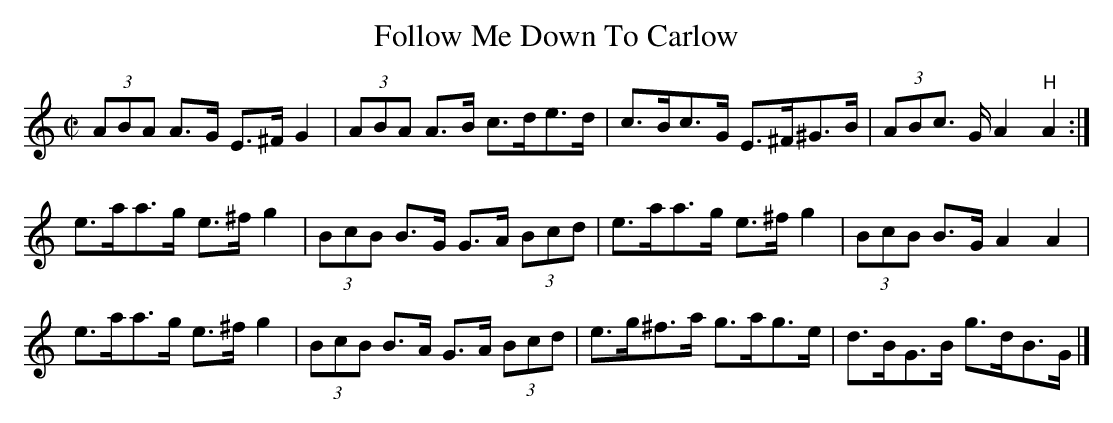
X:1
T: Follow Me Down To Carlow
M: C|
L: 1/8
K: Am
(3ABA A>G E>^FG2|(3ABA A>B c>de>d|c>Bc>G E>^F^G>B|(3ABc >GA2"H"A2:|
e>aa>g e>^fg2|(3BcB B>G G>A (3Bcd|e>aa>g e>^fg2|(3BcB B>GA2A2|
e>aa>g e>^fg2|(3BcB B>A G>A (3Bcd|e>g^f>a g>ag>e|d>BG>B g>dB>G|]
